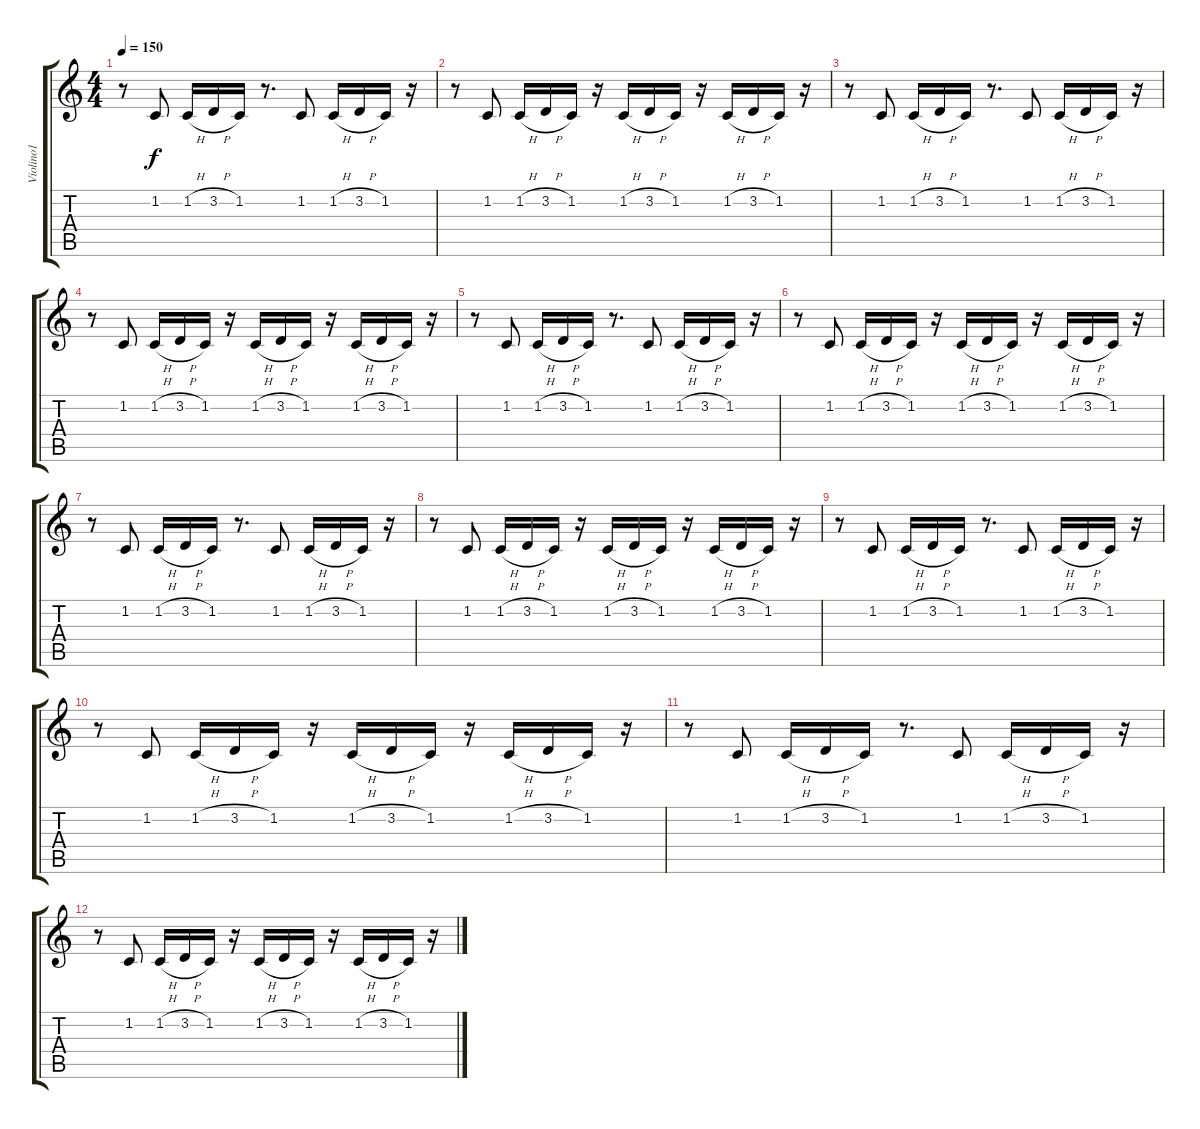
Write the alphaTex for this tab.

\track ("Violino1" "Violino1") {instrument pad6metallic}
\staff {score tabs}
\tuning (E4 B3 G3 D3 A2 E2) {hide}
\ts (4 4)
\tempo 150
\clef g2
\ks c
r.8{dy f} 1.2.8 1.2{h}.16 3.2{h}.16 1.2.16 r.8{d} 1.2.8 1.2{h}.16 3.2{h}.16 1.2.16 r.16 |
r.8 1.2.8 1.2{h}.16 3.2{h}.16 1.2.16 r.16 1.2{h}.16 3.2{h}.16 1.2.16 r.16 1.2{h}.16 3.2{h}.16 1.2.16 r.16 |
r.8 1.2.8 1.2{h}.16 3.2{h}.16 1.2.16 r.8{d} 1.2.8 1.2{h}.16 3.2{h}.16 1.2.16 r.16 |
r.8 1.2.8 1.2{h}.16 3.2{h}.16 1.2.16 r.16 1.2{h}.16 3.2{h}.16 1.2.16 r.16 1.2{h}.16 3.2{h}.16 1.2.16 r.16 |
r.8 1.2.8 1.2{h}.16 3.2{h}.16 1.2.16 r.8{d} 1.2.8 1.2{h}.16 3.2{h}.16 1.2.16 r.16 |
r.8 1.2.8 1.2{h}.16 3.2{h}.16 1.2.16 r.16 1.2{h}.16 3.2{h}.16 1.2.16 r.16 1.2{h}.16 3.2{h}.16 1.2.16 r.16 |
r.8 1.2.8 1.2{h}.16 3.2{h}.16 1.2.16 r.8{d} 1.2.8 1.2{h}.16 3.2{h}.16 1.2.16 r.16 |
r.8 1.2.8 1.2{h}.16 3.2{h}.16 1.2.16 r.16 1.2{h}.16 3.2{h}.16 1.2.16 r.16 1.2{h}.16 3.2{h}.16 1.2.16 r.16 |
r.8 1.2.8 1.2{h}.16 3.2{h}.16 1.2.16 r.8{d} 1.2.8 1.2{h}.16 3.2{h}.16 1.2.16 r.16 |
r.8 1.2.8 1.2{h}.16 3.2{h}.16 1.2.16 r.16 1.2{h}.16 3.2{h}.16 1.2.16 r.16 1.2{h}.16 3.2{h}.16 1.2.16 r.16 |
r.8 1.2.8 1.2{h}.16 3.2{h}.16 1.2.16 r.8{d} 1.2.8 1.2{h}.16 3.2{h}.16 1.2.16 r.16 |
r.8 1.2.8 1.2{h}.16 3.2{h}.16 1.2.16 r.16 1.2{h}.16 3.2{h}.16 1.2.16 r.16 1.2{h}.16 3.2{h}.16 1.2.16 r.16
